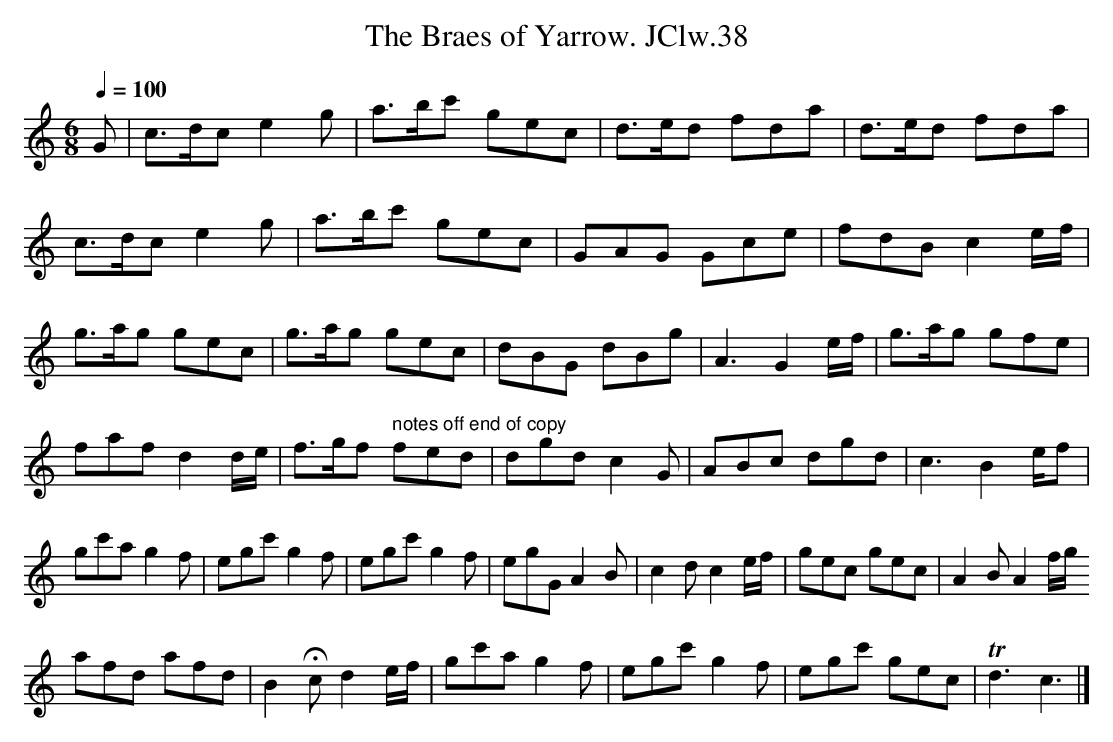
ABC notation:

X:1
T:Braes of Yarrow. JClw.38, The
M:6/8
L:1/8
Q:1/4=100
K:C
G|c>dc e2g|a>bc' gec|d>ed fda|d>ed fda|
c>dc e2g|a>bc' gec|GAG Gce|fdB c2 e/f/|
g>ag gec|g>ag gec|dBG dBg|A3G2 e/f/|g>ag gfe|
faf d2 d/e/|f>gf " notes off end of copy"fed|dgd c2G|ABc dgd|c3B2e/f|
gc'a g2f|egc'g2f|egc'g2f|egG A2B|c2dc2e/f/|gec gec|A2BA2f/g/
afd afd|B2Hcd2e/f/|gc'a g2f|egc' g2f|egc' gec|Td3 c3|]
